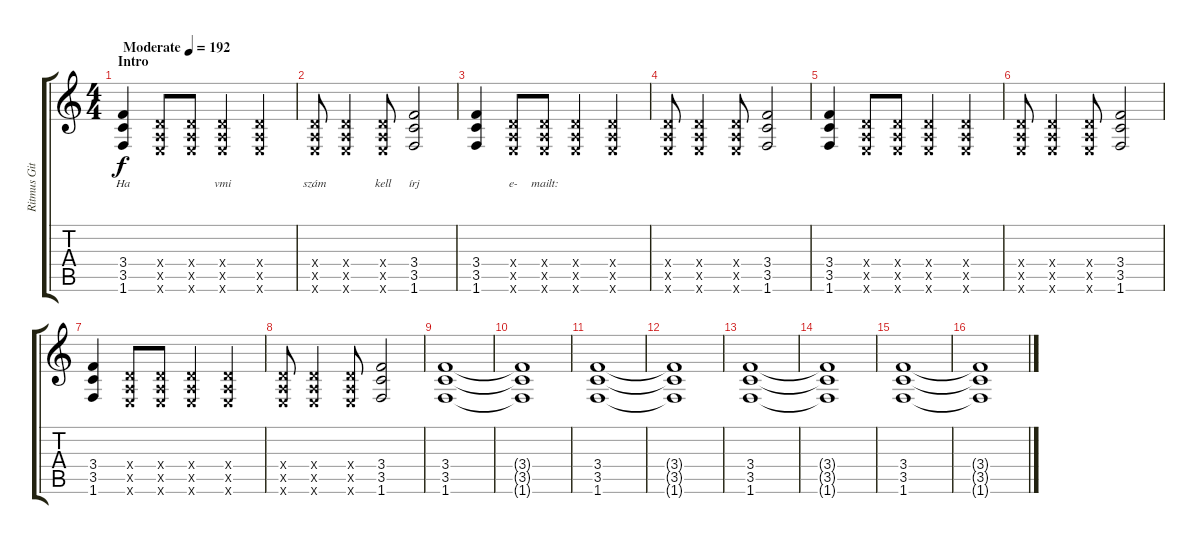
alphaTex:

\track ("Ritmus Gitár" "Ritmus Git") {instrument distortionguitar}
\staff {score tabs}
\tuning (E4 B3 G3 D3 A2 E2) {hide}
\ts (4 4)
\section ("" "Intro")
\tempo (192 "Moderate")
\clef g2
\ks c
(3.4 3.5 1.6).4{lyrics (0 "Ha") lyrics (1 "") lyrics (2 "") lyrics (3 "") lyrics (4 "") dy f instrument distortionguitar} (0.4{x} 0.5{x} 0.6{x}).8{lyrics (0 "") lyrics (1 "") lyrics (2 "") lyrics (3 "") lyrics (4 "")} (0.4{x} 0.5{x} 0.6{x}).8{lyrics (0 "") lyrics (1 "") lyrics (2 "") lyrics (3 "") lyrics (4 "")} (0.4{x} 0.5{x} 0.6{x}).4{lyrics (0 "vmi") lyrics (1 "") lyrics (2 "") lyrics (3 "") lyrics (4 "")} (0.4{x} 0.5{x} 0.6{x}).4{lyrics (0 "") lyrics (1 "") lyrics (2 "") lyrics (3 "") lyrics (4 "")} |
(0.4{x} 0.5{x} 0.6{x}).8{lyrics (0 "szám") lyrics (1 "") lyrics (2 "") lyrics (3 "") lyrics (4 "")} (0.4{x} 0.5{x} 0.6{x}).4{lyrics (0 "") lyrics (1 "") lyrics (2 "") lyrics (3 "") lyrics (4 "")} (0.4{x} 0.5{x} 0.6{x}).8{lyrics (0 "kell") lyrics (1 "") lyrics (2 "") lyrics (3 "") lyrics (4 "")} (3.4 3.5 1.6).2{lyrics (0 "írj") lyrics (1 "") lyrics (2 "") lyrics (3 "") lyrics (4 "")} |
(3.4 3.5 1.6).4{lyrics (0 "") lyrics (1 "") lyrics (2 "") lyrics (3 "") lyrics (4 "")} (0.4{x} 0.5{x} 0.6{x}).8{lyrics (0 "e-") lyrics (1 "") lyrics (2 "") lyrics (3 "") lyrics (4 "")} (0.4{x} 0.5{x} 0.6{x}).8{lyrics (0 "mailt:") lyrics (1 "") lyrics (2 "") lyrics (3 "") lyrics (4 "")} (0.4{x} 0.5{x} 0.6{x}).4{lyrics (0 "") lyrics (1 "") lyrics (2 "") lyrics (3 "") lyrics (4 "")} (0.4{x} 0.5{x} 0.6{x}).4{lyrics (0 "") lyrics (1 "") lyrics (2 "") lyrics (3 "") lyrics (4 "")} |
(0.4{x} 0.5{x} 0.6{x}).8{lyrics (0 "") lyrics (1 "") lyrics (2 "") lyrics (3 "") lyrics (4 "")} (0.4{x} 0.5{x} 0.6{x}).4{lyrics (0 "") lyrics (1 "") lyrics (2 "") lyrics (3 "") lyrics (4 "")} (0.4{x} 0.5{x} 0.6{x}).8 (3.4 3.5 1.6).2 |
(3.4 3.5 1.6).4 (0.4{x} 0.5{x} 0.6{x}).8 (0.4{x} 0.5{x} 0.6{x}).8 (0.4{x} 0.5{x} 0.6{x}).4 (0.4{x} 0.5{x} 0.6{x}).4 |
(0.4{x} 0.5{x} 0.6{x}).8 (0.4{x} 0.5{x} 0.6{x}).4 (0.4{x} 0.5{x} 0.6{x}).8 (3.4 3.5 1.6).2 |
(3.4 3.5 1.6).4 (0.4{x} 0.5{x} 0.6{x}).8 (0.4{x} 0.5{x} 0.6{x}).8 (0.4{x} 0.5{x} 0.6{x}).4 (0.4{x} 0.5{x} 0.6{x}).4 |
(0.4{x} 0.5{x} 0.6{x}).8 (0.4{x} 0.5{x} 0.6{x}).4 (0.4{x} 0.5{x} 0.6{x}).8 (3.4 3.5 1.6).2 |
(3.4 3.5 1.6).1 |
(3.4{t} 3.5{t} 1.6{t}).1 |
(3.4 3.5 1.6).1 |
(3.4{t} 3.5{t} 1.6{t}).1 |
(3.4 3.5 1.6).1 |
(3.4{t} 3.5{t} 1.6{t}).1 |
(3.4 3.5 1.6).1 |
(3.4{t} 3.5{t} 1.6{t}).1
